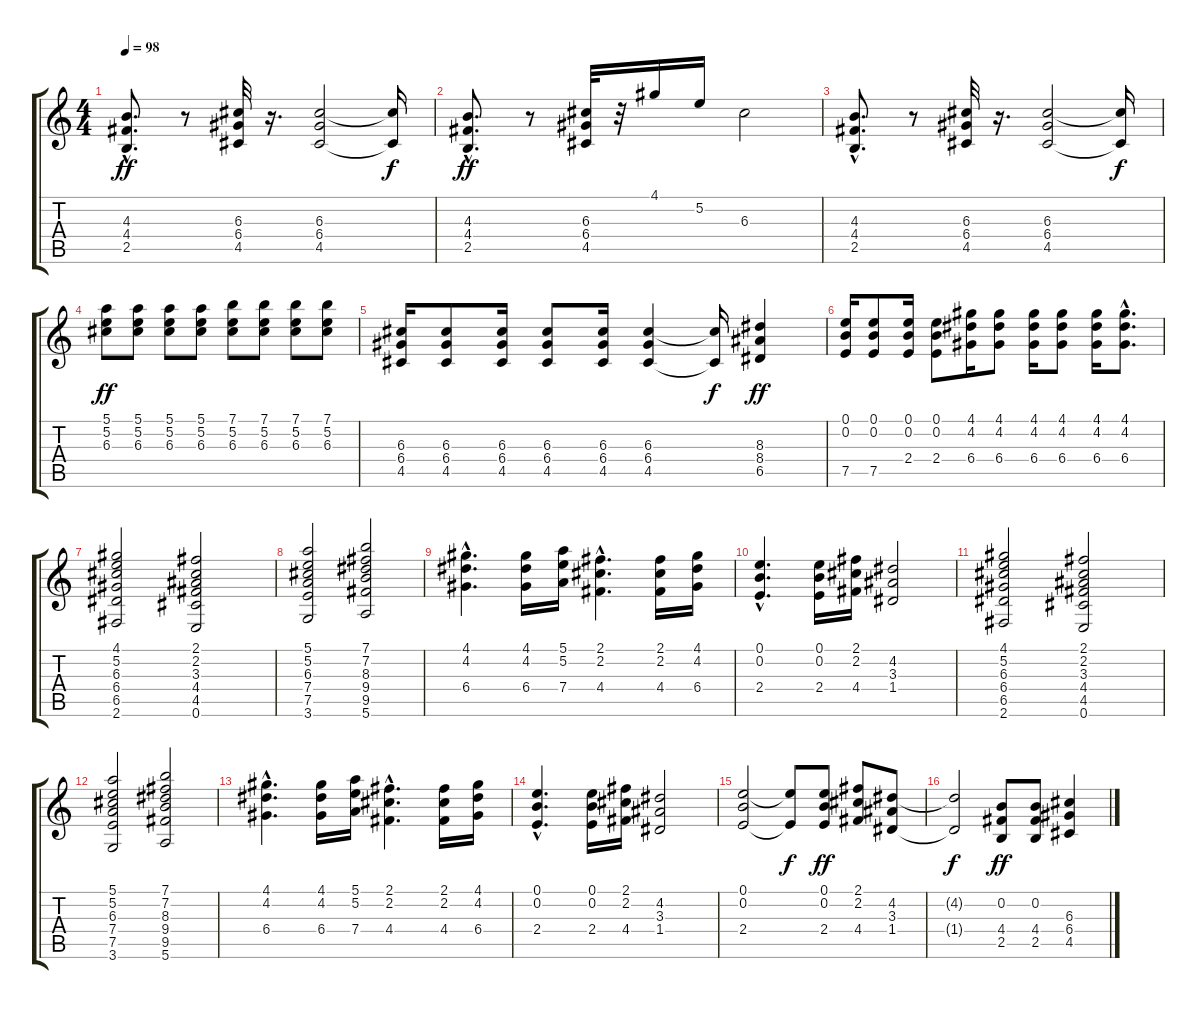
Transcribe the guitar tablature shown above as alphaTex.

\track "" {instrument distortionguitar}
\staff {score tabs}
\tuning (E4 B3 G3 D3 A2 E2) {hide}
\ts (4 4)
\tempo 98
\clef g2
\ks c
(4.3{hac} 4.4 2.5{hac}).8{d dy ff} r.8 (6.3 6.4 4.5).32 r.16{d} (6.3 6.4 4.5).2 (6.3{t} 4.5{t}).16{dy f} |
(4.3{hac} 4.4 2.5{hac}).8{d dy ff} r.8 (6.3 6.4 4.5).32 r.32 4.1.16 5.2.16 6.3.2 |
(4.3{hac} 4.4 2.5{hac}).8{d} r.8 (6.3 6.4 4.5).32 r.16{d} (6.3 6.4 4.5).2 (6.3{t} 4.5{t}).16{dy f} |
(5.1 5.2 6.3).8{dy ff} (5.1 5.2 6.3).8 (5.1 5.2 6.3).8 (5.1 5.2 6.3).8 (7.1 5.2 6.3).8 (7.1 5.2 6.3).8 (7.1 5.2 6.3).8 (7.1 5.2 6.3).8 |
(6.3 6.4 4.5).16 (6.3 6.4 4.5).8 (6.3 6.4 4.5).16 (6.3 6.4 4.5).8 (6.3 6.4 4.5).16 (6.3 6.4 4.5).4 (6.3{t} 4.5{t}).16{dy f} (8.3 8.4 6.5).4{dy ff} |
(0.1 0.2 7.5).16 (0.1 0.2 7.5).8 (0.1 0.2 2.4).16 (0.1 0.2 2.4).8 (4.1 4.2 6.4).16 (4.1 4.2 6.4).8 (4.1 4.2 6.4).16 (4.1 4.2 6.4).8 (4.1 4.2 6.4).16 (4.1{hac} 4.2 6.4{hac}).8{d} |
(4.1 5.2 6.3 6.4 6.5 2.6).2 (2.1 2.2 3.3 4.4 4.5 0.6).2 |
(5.1 5.2 6.3 7.4 7.5 3.6).2 (7.1 7.2 8.3 9.4 9.5 5.6).2 |
(4.1{hac} 4.2 6.4{hac}).4{d} (4.1 4.2 6.4).16 (5.1 5.2 7.4).16 (2.1{hac} 2.2 4.4{hac}).4{d} (2.1 2.2 4.4).16 (4.1 4.2 6.4).16 |
(0.1{hac} 0.2 2.4{hac}).4{d} (0.1 0.2 2.4).16 (2.1 2.2 4.4).16 (4.2 3.3 1.4).2 |
(4.1 5.2 6.3 6.4 6.5 2.6).2 (2.1 2.2 3.3 4.4 4.5 0.6).2 |
(5.1 5.2 6.3 7.4 7.5 3.6).2 (7.1 7.2 8.3 9.4 9.5 5.6).2 |
(4.1{hac} 4.2 6.4{hac}).4{d} (4.1 4.2 6.4).16 (5.1 5.2 7.4).16 (2.1{hac} 2.2 4.4{hac}).4{d} (2.1 2.2 4.4).16 (4.1 4.2 6.4).16 |
(0.1{hac} 0.2 2.4{hac}).4{d} (0.1 0.2 2.4).16 (2.1 2.2 4.4).16 (4.2 3.3 1.4).2 |
(0.1 0.2 2.4).2 (0.1{t} 2.4{t}).8{dy f} (0.1 0.2 2.4).8{dy ff} (2.1 2.2 4.4).8 (4.2 3.3 1.4).8 |
(4.2{t} 1.4{t}).2{dy f} (0.2 4.4 2.5).8{dy ff} (0.2 4.4 2.5).8 (6.3 6.4 4.5).4
